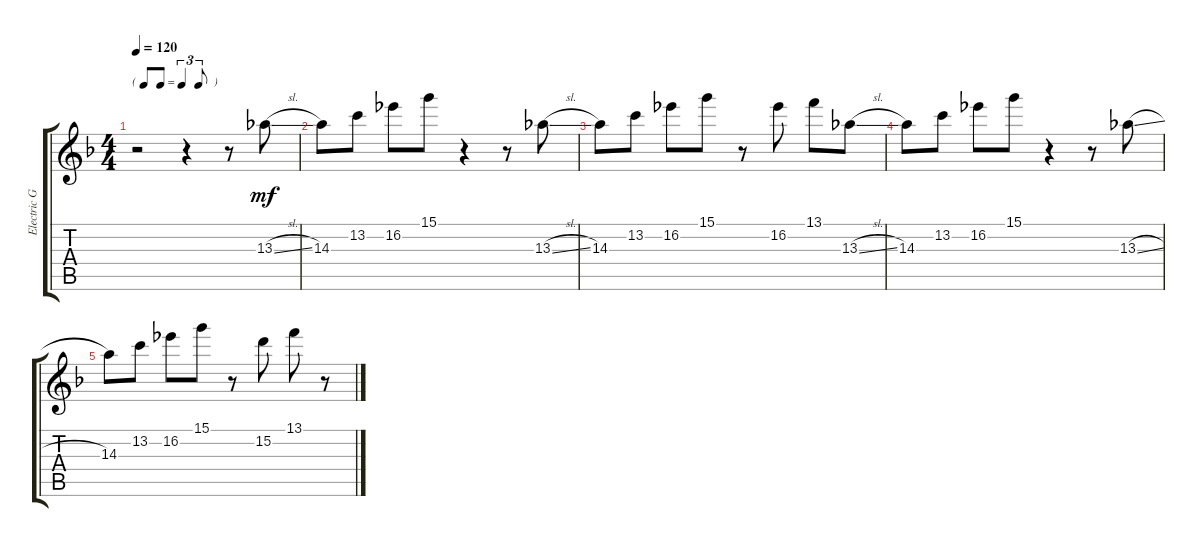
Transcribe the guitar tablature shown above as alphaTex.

\track ("Electric Guitar" "Electric G") {instrument electricguitarclean}
\staff {score tabs}
\tuning (E4 B3 G3 D3 A2 E2) {hide}
\ts (4 4)
\tf triplet8th
\tempo 120
\clef g2
\ks f
r.2{dy mf instrument electricguitarclean} r.4 r.8 13.3{sl}.8 |
14.3.8 13.2.8 16.2.8 15.1.8 r.4 r.8 13.3{sl}.8 |
14.3.8 13.2.8 16.2.8 15.1.8 r.8 16.2.8 13.1.8 13.3{sl}.8 |
14.3.8 13.2.8 16.2.8 15.1.8 r.4 r.8 13.3{sl}.8 |
14.3.8 13.2.8 16.2.8 15.1.8 r.8 15.2.8 13.1.8 r.8
